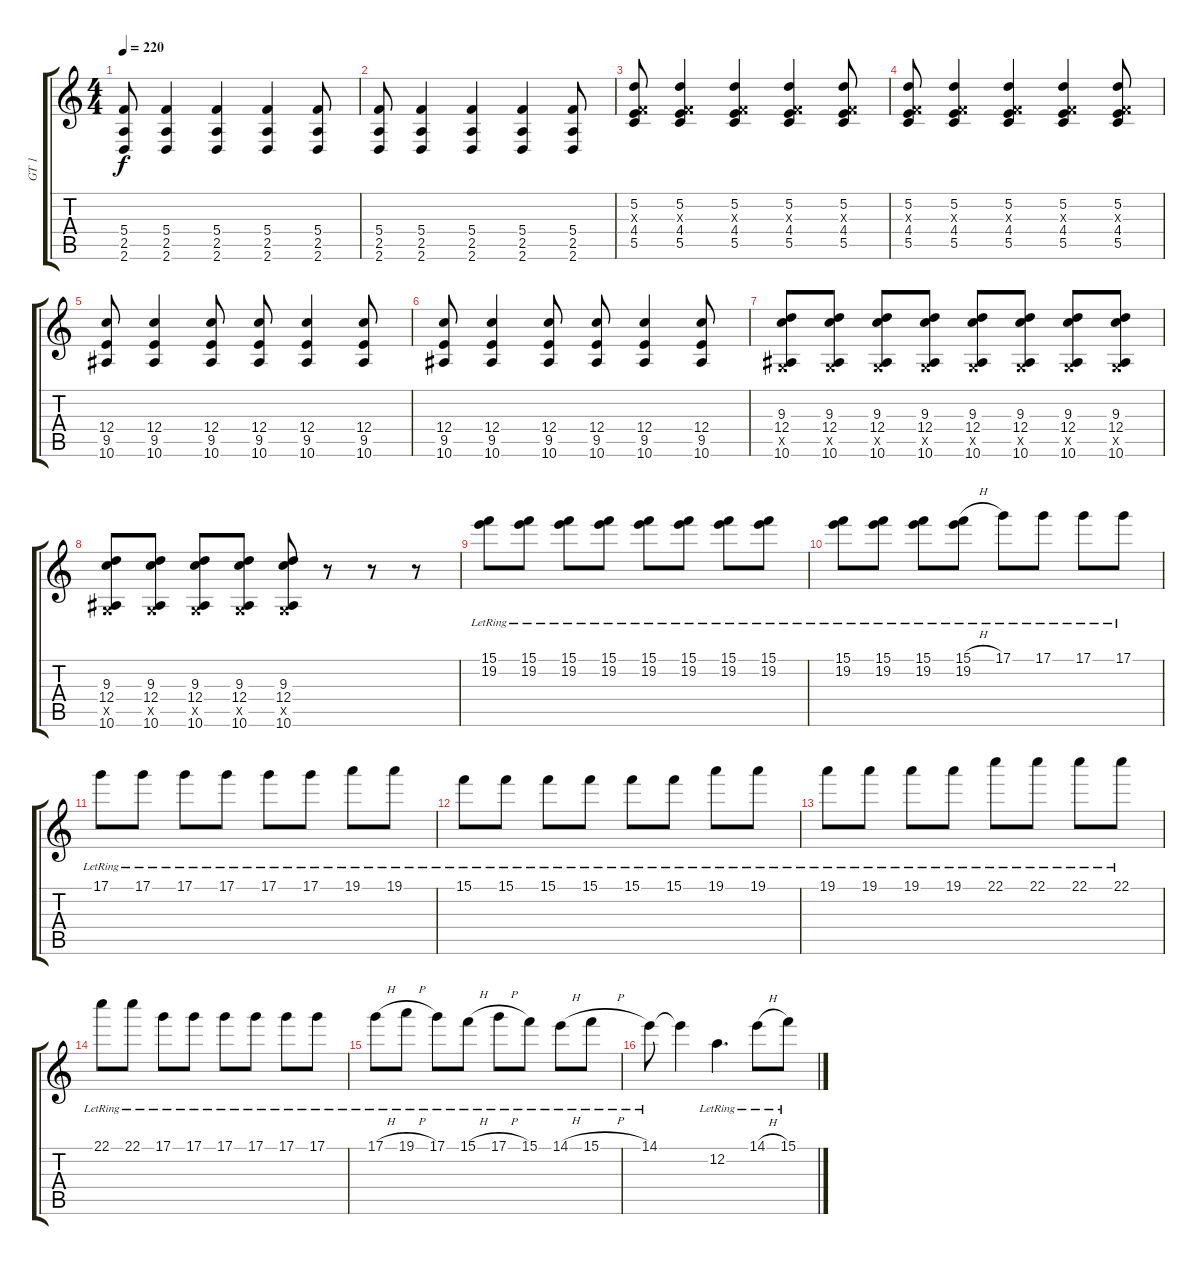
\track ("GT 1" "GT 1") {solo instrument distortionguitar}
\staff {score tabs}
\tuning (D4 A3 F3 C3 G2 C2) {hide}
\ts (4 4)
\tempo 220
\clef g2
\ks c
(5.4 2.5 2.6).8{dy f} (5.4 2.5 2.6).4 (5.4 2.5 2.6).4 (5.4 2.5 2.6).4 (5.4 2.5 2.6).8 |
(5.4 2.5 2.6).8 (5.4 2.5 2.6).4 (5.4 2.5 2.6).4 (5.4 2.5 2.6).4 (5.4 2.5 2.6).8 |
(5.2 0.3{x} 4.4 5.5).8 (5.2 0.3{x} 4.4 5.5).4 (5.2 0.3{x} 4.4 5.5).4 (5.2 0.3{x} 4.4 5.5).4 (5.2 0.3{x} 4.4 5.5).8 |
(5.2 0.3{x} 4.4 5.5).8 (5.2 0.3{x} 4.4 5.5).4 (5.2 0.3{x} 4.4 5.5).4 (5.2 0.3{x} 4.4 5.5).4 (5.2 0.3{x} 4.4 5.5).8 |
(12.4 9.5 10.6).8 (12.4 9.5 10.6).4 (12.4 9.5 10.6).8 (12.4 9.5 10.6).8 (12.4 9.5 10.6).4 (12.4 9.5 10.6).8 |
(12.4 9.5 10.6).8 (12.4 9.5 10.6).4 (12.4 9.5 10.6).8 (12.4 9.5 10.6).8 (12.4 9.5 10.6).4 (12.4 9.5 10.6).8 |
(9.3 12.4 0.5{x} 10.6).8 (9.3 12.4 0.5{x} 10.6).8 (9.3 12.4 0.5{x} 10.6).8 (9.3 12.4 0.5{x} 10.6).8 (9.3 12.4 0.5{x} 10.6).8 (9.3 12.4 0.5{x} 10.6).8 (9.3 12.4 0.5{x} 10.6).8 (9.3 12.4 0.5{x} 10.6).8 |
(9.3 12.4 0.5{x} 10.6).8 (9.3 12.4 0.5{x} 10.6).8 (9.3 12.4 0.5{x} 10.6).8 (9.3 12.4 0.5{x} 10.6).8 (9.3 12.4 0.5{x} 10.6).8 r.8 r.8 r.8 |
(15.1{lr} 19.2{lr}).8 (15.1{lr} 19.2{lr}).8 (15.1{lr} 19.2{lr}).8 (15.1{lr} 19.2{lr}).8 (15.1{lr} 19.2{lr}).8 (15.1{lr} 19.2{lr}).8 (15.1{lr} 19.2{lr}).8 (15.1{lr} 19.2{lr}).8 |
(15.1{lr} 19.2{lr}).8 (15.1{lr} 19.2{lr}).8 (15.1{lr} 19.2{lr}).8 (15.1{h lr} 19.2{lr}).8 17.1{lr}.8 17.1{lr}.8 17.1{lr}.8 17.1{lr}.8 |
17.1{lr}.8 17.1{lr}.8 17.1{lr}.8 17.1{lr}.8 17.1{lr}.8 17.1{lr}.8 19.1{lr}.8 19.1{lr}.8 |
15.1{lr}.8 15.1{lr}.8 15.1{lr}.8 15.1{lr}.8 15.1{lr}.8 15.1{lr}.8 19.1{lr}.8 19.1{lr}.8 |
19.1{lr}.8 19.1{lr}.8 19.1{lr}.8 19.1{lr}.8 22.1{lr}.8 22.1{lr}.8 22.1{lr}.8 22.1{lr}.8 |
22.1{lr}.8 22.1{lr}.8 17.1{lr}.8 17.1{lr}.8 17.1{lr}.8 17.1{lr}.8 17.1{lr}.8 17.1{lr}.8 |
17.1{h lr}.8 19.1{h lr}.8 17.1{lr}.8 15.1{h lr}.8 17.1{h lr}.8 15.1{lr}.8 14.1{h lr}.8 15.1{h lr}.8 |
14.1{lr}.8 14.1{t}.4 12.2{lr}.4{d} 14.1{h lr}.8 15.1{h lr}.8
